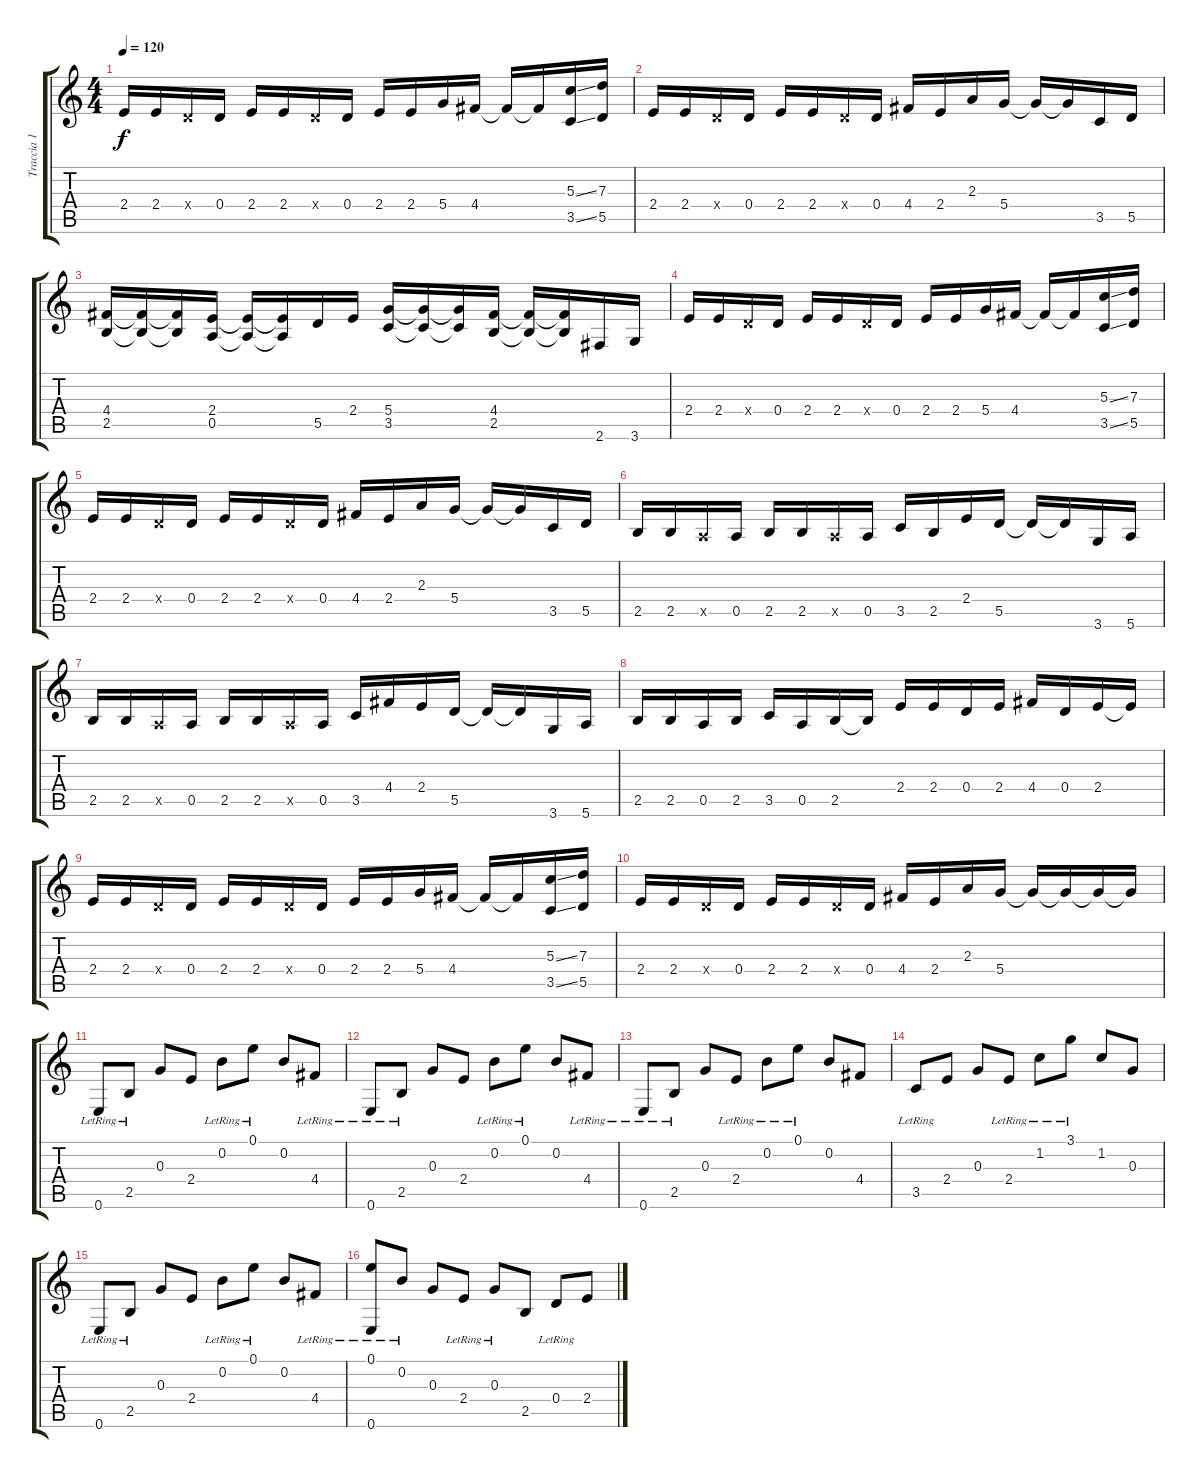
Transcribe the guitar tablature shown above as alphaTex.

\track ("Traccia 1" "Traccia 1") {instrument acousticguitarnylon}
\staff {score tabs}
\tuning (E4 B3 G3 D3 A2 E2) {hide}
\ts (4 4)
\tempo 120
\clef g2
\ks c
2.4.16{dy f} 2.4.16 0.4{x}.16 0.4.16 2.4.16 2.4.16 0.4{x}.16 0.4.16 2.4.16 2.4.16 5.4.16 4.4.16 4.4{t}.16 4.4{t}.16 (5.3{ss} 3.5{ss}).16 (7.3 5.5).16 |
2.4.16 2.4.16 0.4{x}.16 0.4.16 2.4.16 2.4.16 0.4{x}.16 0.4.16 4.4.16 2.4.16 2.3.16 5.4.16 5.4{t}.16 5.4{t}.16 3.5.16 5.5.16 |
(4.4 2.5).16 (4.4{t} 2.5{t}).16 (4.4{t} 2.5{t}).16 (2.4 0.5).16 (2.4{t} 0.5{t}).16 (2.4{t} 0.5{t}).16 5.5.16 2.4.16 (5.4 3.5).16 (5.4{t} 3.5{t}).16 (5.4{t} 3.5{t}).16 (4.4 2.5).16 (4.4{t} 2.5{t}).16 (4.4{t} 2.5{t}).16 2.6.16 3.6.16 |
2.4.16 2.4.16 0.4{x}.16 0.4.16 2.4.16 2.4.16 0.4{x}.16 0.4.16 2.4.16 2.4.16 5.4.16 4.4.16 4.4{t}.16 4.4{t}.16 (5.3{ss} 3.5{ss}).16 (7.3 5.5).16 |
2.4.16 2.4.16 0.4{x}.16 0.4.16 2.4.16 2.4.16 0.4{x}.16 0.4.16 4.4.16 2.4.16 2.3.16 5.4.16 5.4{t}.16 5.4{t}.16 3.5.16 5.5.16 |
2.5.16 2.5.16 0.5{x}.16 0.5.16 2.5.16 2.5.16 0.5{x}.16 0.5.16 3.5.16 2.5.16 2.4.16 5.5.16 5.5{t}.16 5.5{t}.16 3.6.16 5.6.16 |
2.5.16 2.5.16 0.5{x}.16 0.5.16 2.5.16 2.5.16 0.5{x}.16 0.5.16 3.5.16 4.4.16 2.4.16 5.5.16 5.5{t}.16 5.5{t}.16 3.6.16 5.6.16 |
2.5.16 2.5.16 0.5.16 2.5.16 3.5.16 0.5.16 2.5.16 2.5{t}.16 2.4.16 2.4.16 0.4.16 2.4.16 4.4.16 0.4.16 2.4.16 2.4{t}.16 |
2.4.16 2.4.16 0.4{x}.16 0.4.16 2.4.16 2.4.16 0.4{x}.16 0.4.16 2.4.16 2.4.16 5.4.16 4.4.16 4.4{t}.16 4.4{t}.16 (5.3{ss} 3.5{ss}).16 (7.3 5.5).16 |
2.4.16 2.4.16 0.4{x}.16 0.4.16 2.4.16 2.4.16 0.4{x}.16 0.4.16 4.4.16 2.4.16 2.3.16 5.4.16 5.4{t}.16 5.4{t}.16 5.4{t}.16 5.4{t}.16 |
0.6{lr}.8{instrument acousticguitarnylon} 2.5{lr}.8 0.3.8 2.4.8 0.2{lr}.8 0.1{lr}.8 0.2.8 4.4{lr}.8 |
0.6{lr}.8 2.5{lr}.8 0.3.8 2.4.8 0.2{lr}.8 0.1{lr}.8 0.2.8 4.4{lr}.8 |
0.6{lr}.8 2.5{lr}.8 0.3.8 2.4{lr}.8 0.2{lr}.8 0.1{lr}.8 0.2.8 4.4.8 |
3.5{lr}.8 2.4.8 0.3.8 2.4{lr}.8 1.2{lr}.8 3.1{lr}.8 1.2.8 0.3.8 |
0.6{lr}.8 2.5{lr}.8 0.3.8 2.4.8 0.2{lr}.8 0.1{lr}.8 0.2.8 4.4{lr}.8 |
(0.1{lr} 0.6{lr}).8 0.2{lr}.8 0.3.8 2.4{lr}.8 0.3{lr}.8 2.5.8 0.4{lr}.8 2.4.8
